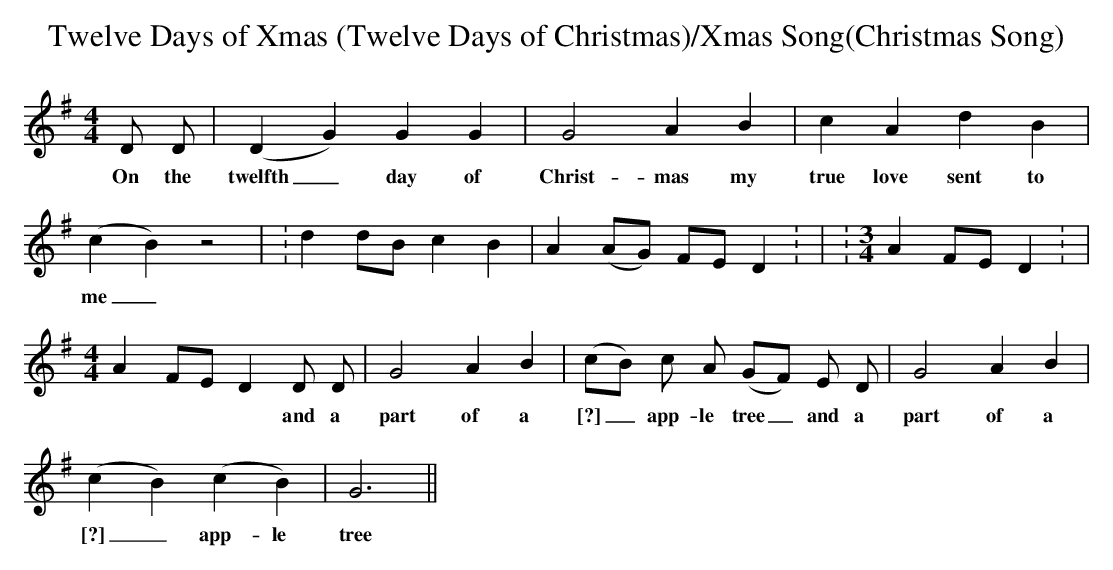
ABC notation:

X:1
T:Twelve Days of Xmas (Twelve Days of Christmas)/Xmas Song(Christmas Song)
M:4/4
L:1/4
K:G
D/ D/ | (D G) G G | G2 A B | c A d B |
w:On the twelfth_ day of Christ-mas my true love sent to
(c B) z2 | : d d/B/ c B | A (A/G/) F/E/ D : | : [M:3/4] A F/E/ D : |
w:me_
[M:4/4] A F/E/ D D/ D/ | G2 A B | (c/B/) c/ A/ (G/F/) E/ D/ | G2 A B |
w:****and a part of a [?]_ app-le tree_ and a part of a
(c B) (c B) | G3 ||
w:[?]_ app-le tree
